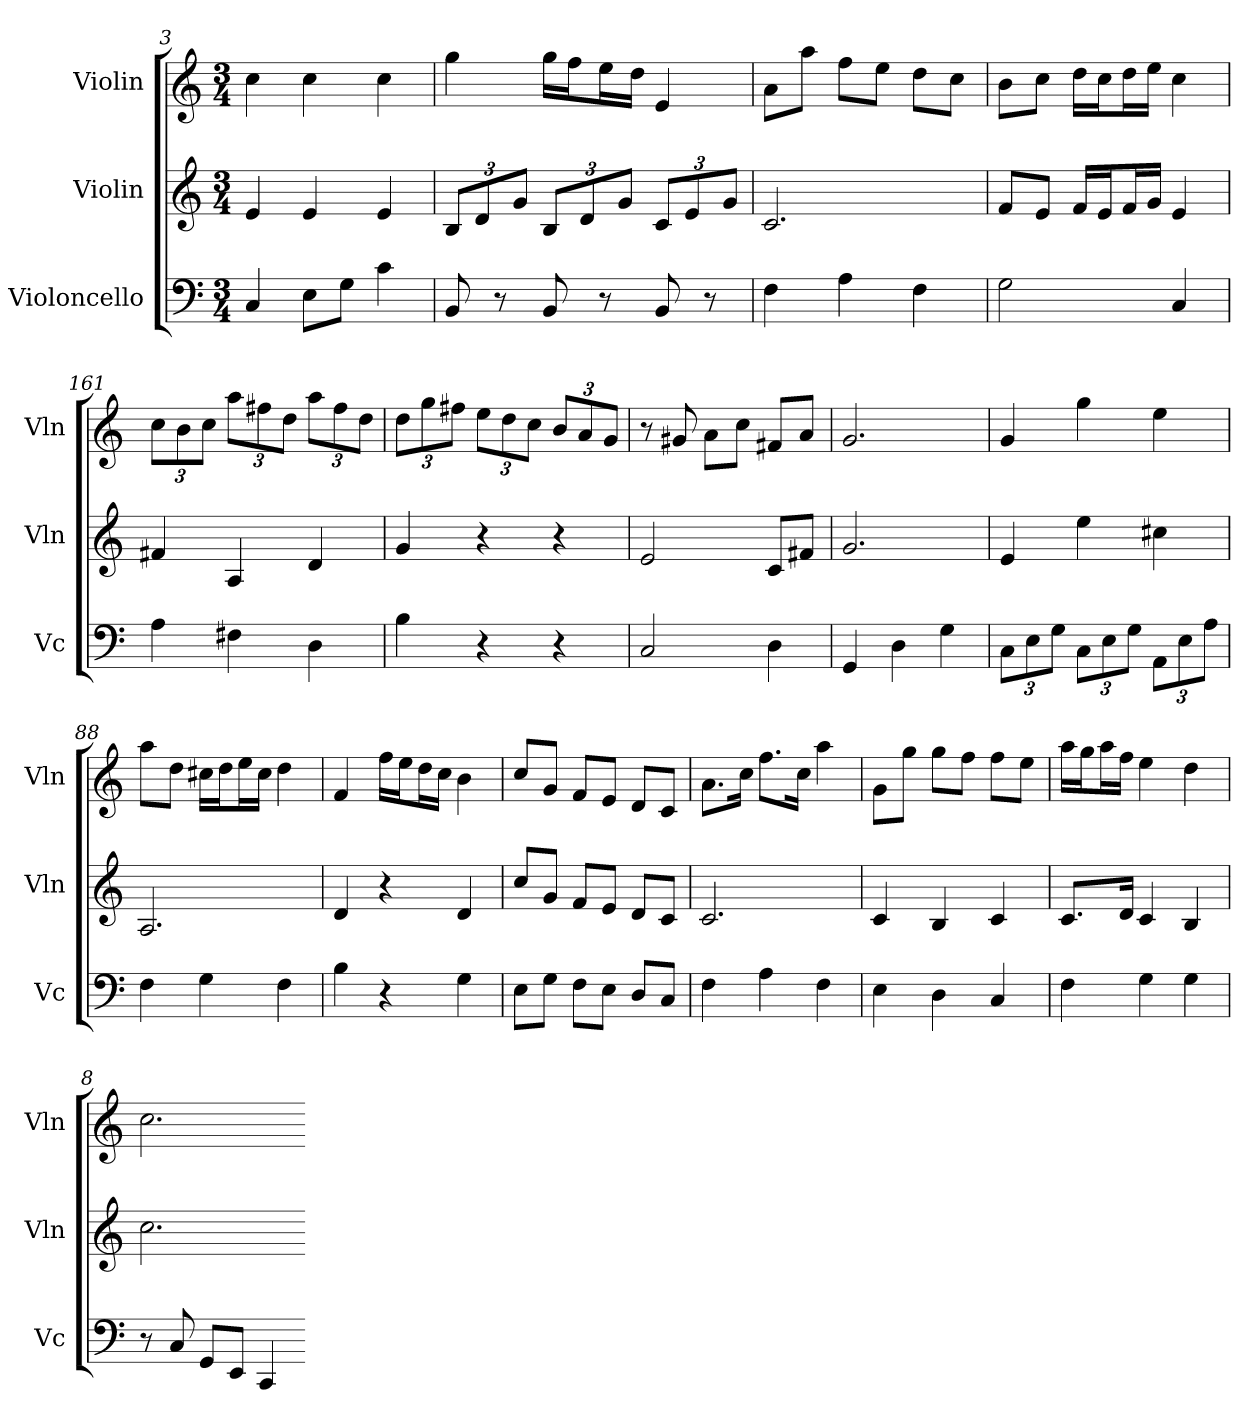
**kern	**kern	**kern
*part3	*part2	*part1
*staff3	*staff2	*staff1
*I"Violoncello	*I"Violin	*I"Violin
*I'Vc	*I'Vln	*I'Vln
*k[]	*k[]	*k[]
*M3/4	*M3/4	*M3/4
*MM120	*MM120	*MM120
=3	=3	=3
4C	4e	4cc
8EL	4e	4cc
8GJ	.	.
4c	4e	4cc
=87	=87	=87
8BB	12BL	4gg
.	12d	.
8r	.	.
.	12gJ	.
8BB	12BL	16ggLL
.	.	16ffJ
.	12d	.
8r	.	16eeL
.	12gJ	.
.	.	16ddJJ
8BB	12cL	4e
.	12e	.
8r	.	.
.	12gJ	.
=27	=27	=27
4F	2.c	8aL
.	.	8aaJ
4A	.	8ffL
.	.	8eeJ
4F	.	8ddL
.	.	8ccJ
=50	=50	=50
2G	8fL	8bL
.	8eJ	8ccJ
.	16fLL	16ddLL
.	16eJ	16ccJ
.	16fL	16ddL
.	16gJJ	16eeJJ
4C	4e	4cc
=161	=161	=161
4A	4f#X	12ccL
.	.	12b
.	.	12ccJ
4F#X	4A	12aaL
.	.	12ff#X
.	.	12ddJ
4D	4d	12aaL
.	.	12ff#
.	.	12ddJ
=133	=133	=133
4B	4g	12ddL
.	.	12gg
.	.	12ff#XJ
4r	4r	12eeL
.	.	12dd
.	.	12ccJ
4r	4r	12bL
.	.	12a
.	.	12gJ
=118	=118	=118
2C	2e	8r
.	.	8g#X
.	.	8aL
.	.	8ccJ
4D	8cL	8f#XL
.	8f#XJ	8aJ
=81	=81	=81
4GG	2.g	2.g
4D	.	.
4G	.	.
=90	=90	=90
12CL	4e	4g
12E	.	.
12GJ	.	.
12CL	4ee	4gg
12E	.	.
12GJ	.	.
12AAL	4cc#X	4ee
12E	.	.
12AJ	.	.
=88	=88	=88
4F	2.A	8aaL
.	.	8ddJ
4G	.	16cc#XLL
.	.	16ddJ
.	.	16eeL
.	.	16cc#JJ
4F	.	4dd
=57	=57	=57
4B	4d	4f
4r	4r	16ffLL
.	.	16eeJ
.	.	16ddL
.	.	16ccJJ
4G	4d	4b
=166	=166	=166
8EL	8ccL	8ccL
8GJ	8gJ	8gJ
8FL	8fL	8fL
8EJ	8eJ	8eJ
8DL	8dL	8dL
8CJ	8cJ	8cJ
=51	=51	=51
4F	2.c	8.aL
.	.	16ccJk
4A	.	8.ffL
.	.	16ccJk
4F	.	4aa
=59	=59	=59
4E	4c	8gL
.	.	8ggJ
4D	4B	8ggL
.	.	8ffJ
4C	4c	8ffL
.	.	8eeJ
=52	=52	=52
4F	8.cL	16aaLL
.	.	16ggJ
.	.	16aaL
.	16dJk	16ffJJ
4G	4c	4ee
4G	4B	4dd
=8	=8	=8
8r	2.cc	2.cc
8C	.	.
8GGL	.	.
8EEJ	.	.
4CC	.	.
=-	=-	=-
*-	*-	*-
